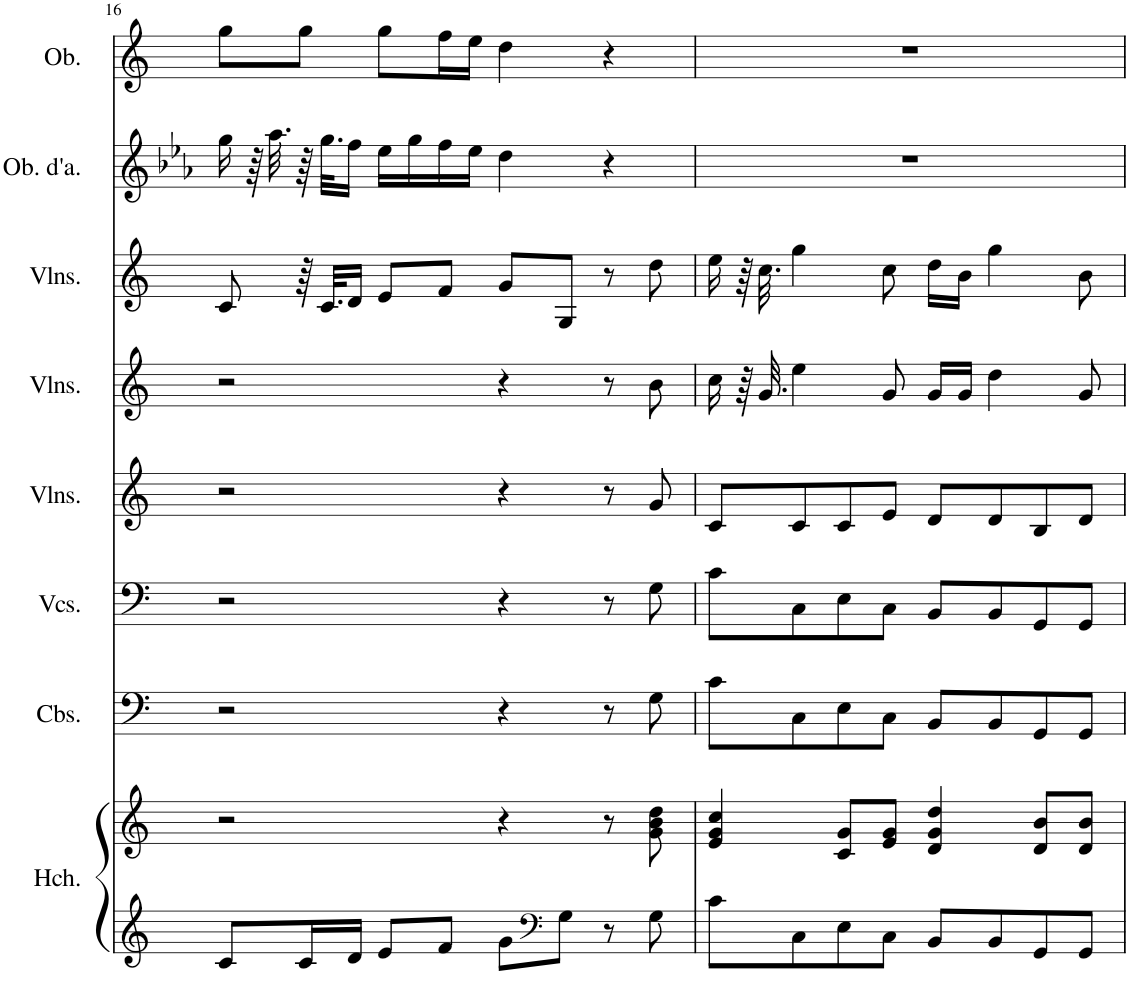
**kern	**kern	**kern	**kern	**kern	**kern	**kern	**kern	**kern
*part8	*part8	*part7	*part6	*part5	*part4	*part3	*part2	*part1
*staff9	*staff8	*staff7	*staff6	*staff5	*staff4	*staff3	*staff2	*staff1
*I"Harpsichord, Harpsichord	*	*I"Contrabasses, Double Bass	*I"Violoncellos, Cello	*I"Violins, Viola	*I"Violins, Violin II	*I"Violins, Violin I	*I"Oboe d'amore	*I"Oboe
*I'Hch.	*	*I'Cbs.	*I'Vcs.	*I'Vlns.	*I'Vlns.	*I'Vlns.	*I'Ob. d'a.	*I'Ob.
!!LO:PB:g=z
*clefG2	*clefG2	*clefF4	*clefF4	*clefG2	*clefG2	*clefG2	*clefG2	*clefG2
*	*	*Trd7c12	*	*	*	*	*Trd2c3	*
*k[]	*k[]	*k[]	*k[]	*k[]	*k[]	*k[]	*k[b-e-a-]	*k[]
*M4/4	*M4/4	*M4/4	*M4/4	*M4/4	*M4/4	*M4/4	*M4/4	*M4/4
=16	=16	=16	=16	=16	=16	=16	=16	=16
8c/L	2r	2r	2r	2r	2r	8c/	16gg\	8gg\L
.	.	.	.	.	.	.	64r	.
.	.	.	.	.	.	.	32.aa-\	.
16c/L	.	.	.	.	.	64r	64r	8gg\J
.	.	.	.	.	.	32.c/KLL	32.gg\KLL	.
16d/JJ	.	.	.	.	.	16d/JJ	16ff\JJ	.
8e/L	.	.	.	.	.	8e/L	16ee-\LL	8gg\L
.	.	.	.	.	.	.	16gg\	.
8f/J	.	.	.	.	.	8f/J	16ff\	16ff\L
.	.	.	.	.	.	.	16ee-\JJ	16ee\JJ
8g\L	4r	4r	4r	4r	4r	8g/L	4dd\	4dd\
*clefF4	*	*	*	*	*	*	*	*
8G\J	.	.	.	.	.	8G/J	.	.
8r	8r	8r	8r	8r	8r	8r	4r	4r
8G\	8g\ 8b\ 8dd\	8G\	8G\	8g/	8b\	8dd\	.	.
=17	=17	=17	=17	=17	=17	=17	=17	=17
8c\L	4e/ 4g/ 4cc/	8c\L	8c\L	8c/L	16cc\	16ee\	1r	1r
.	.	.	.	.	64r	64r	.	.
.	.	.	.	.	32.g/	32.cc\	.	.
8C\	.	8C\	8C\	8c/	4ee\	4gg\	.	.
8E\	8c/ 8g/L	8E\	8E\	8c/	.	.	.	.
8C\J	8e/ 8g/J	8C\J	8C\J	8e/J	8g/	8cc\	.	.
8BB/L	4d/ 4g/ 4dd/	8BB/L	8BB/L	8d/L	16g/LL	16dd\LL	.	.
.	.	.	.	.	16g/JJ	16b\JJ	.	.
8BB/	.	8BB/	8BB/	8d/	4dd\	4gg\	.	.
8GG/	8d/ 8b/L	8GG/	8GG/	8B/	.	.	.	.
8GG/J	8d/ 8b/J	8GG/J	8GG/J	8d/J	8g/	8b\	.	.
=	=	=	=	=	=	=	=	=
*-	*-	*-	*-	*-	*-	*-	*-	*-
